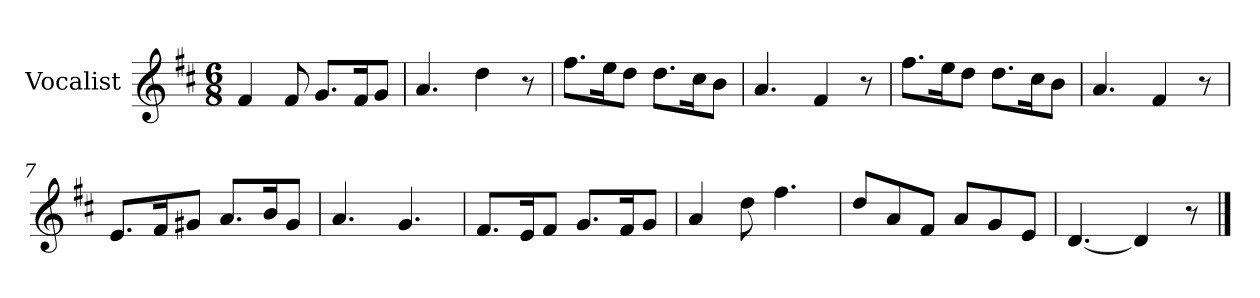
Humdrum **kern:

**kern
*part1
*staff1
*I"Vocalist
*k[f#c#]
*D:
*M6/8
=1
4f#
8f#
8.gL
16f#K
8gJ
=2
4.a
4dd
8r
=3
8.ff#L
16eeK
8ddJ
8.ddL
16cc#K
8bJ
=4
4.a
4f#
8r
=5
8.ff#L
16eeK
8ddJ
8.ddL
16cc#K
8bJ
=6
4.a
4f#
8r
=7
8.eL
16f#K
8g#XJ
8.aL
16bK
8g#J
=8
4.a
4.g
=9
8.f#L
16eK
8f#J
8.gL
16f#K
8gJ
=10
4a
8dd
4.ff#
=11
8ddL
8a
8f#J
8aL
8g
8eJ
=12
[4.d
4d]
8r
==
*-
